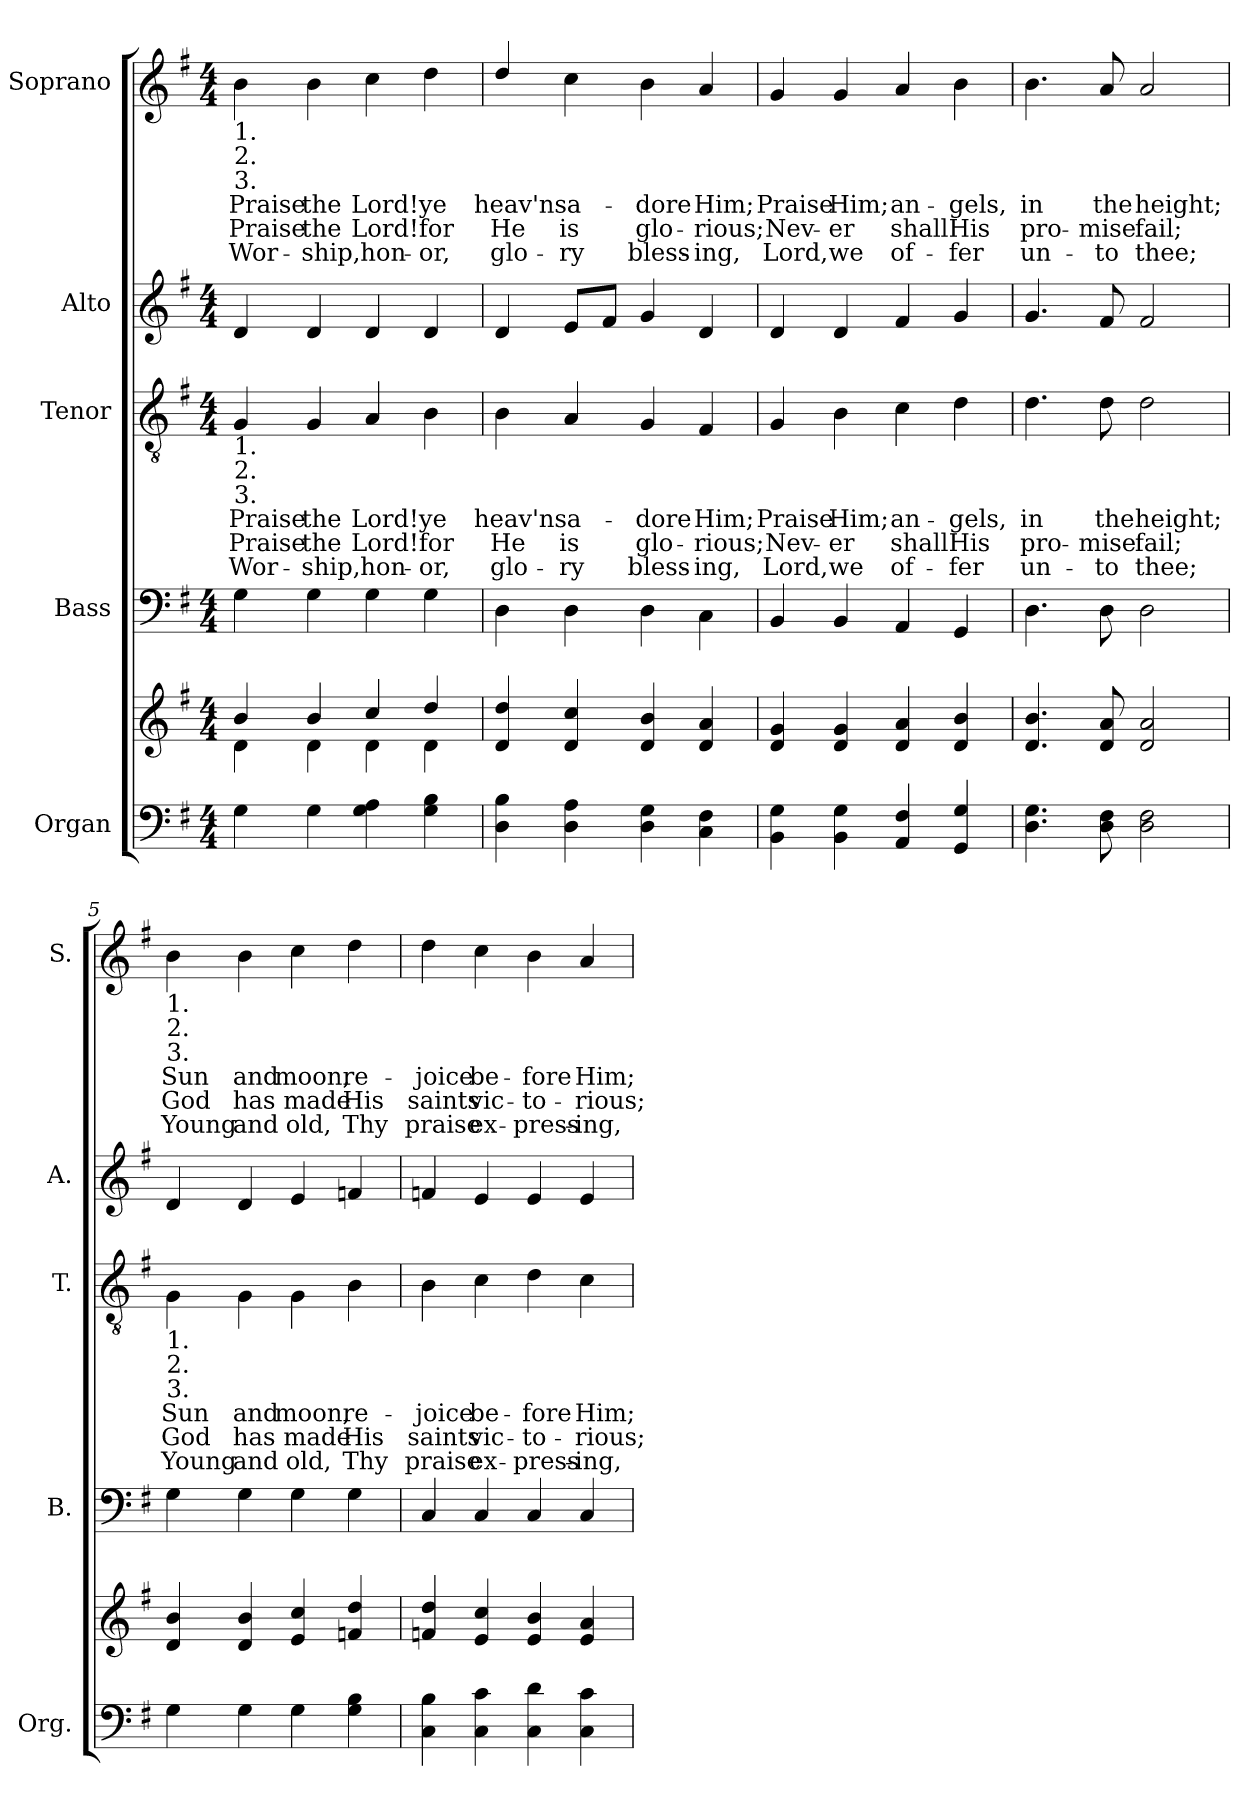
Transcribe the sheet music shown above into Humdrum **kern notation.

**kern	**kern	**kern	**kern	**text	**text	**text	**kern	**kern	**text	**text	**text
*part5	*part5	*part4	*part3	*part3	*part3	*part3	*part2	*part1	*part1	*part1	*part1
*staff6	*staff5	*staff4	*staff3	*staff3	*staff3	*staff3	*staff2	*staff1	*staff1	*staff1	*staff1
*I"Organ	*	*I"Bass	*I"Tenor	*	*	*	*I"Alto	*I"Soprano	*	*	*
*I'Org.	*	*I'B.	*I'T.	*	*	*	*I'A.	*I'S.	*	*	*
*stria5	*stria5	*	*	*	*	*	*	*	*	*	*
*clefF4	*clefG2	*clefF4	*clefGv2	*	*	*	*clefG2	*clefG2	*	*	*
*k[f#]	*k[f#]	*k[f#]	*k[f#]	*	*	*	*k[f#]	*k[f#]	*	*	*
*G:	*G:	*G:	*G:	*	*	*	*G:	*G:	*	*	*
*M4/4	*M4/4	*M4/4	*M4/4	*	*	*	*M4/4	*M4/4	*	*	*
=1	=1	=1	=1	=1	=1	=1	=1	=1	=1	=1	=1
*	*^	*	*	*	*	*	*	*	*	*	*
!	!	!	!	!	!	!	!	!	!LO:TX:b:t=1.	!	!	!
!	!	!	!	!	!	!	!	!	!LO:TX:b:t=2.	!	!	!
!	!	!	!	!	!	!	!	!	!LO:TX:b:t=3.	!	!	!
!	!	!	!	!LO:TX:b:t=1.	!	!	!	!	!	!	!	!
!	!	!	!	!LO:TX:b:t=2.	!	!	!	!	!	!	!	!
!	!	!	!	!LO:TX:b:t=3.	!	!	!	!	!	!	!	!
!	!	!	!	!	!LO:LY:b	!LO:LY:b	!LO:LY:b	!	!	!LO:LY:b	!LO:LY:b	!LO:LY:b
4G	4b	4d	4G\	4G/	Praise	Praise	Wor-	4d/	4b\	Praise	Praise	Wor-
!	!	!	!	!	!LO:LY:b	!LO:LY:b	!LO:LY:b	!	!	!LO:LY:b	!LO:LY:b	!LO:LY:b
4G	4b	4d	4G\	4G/	the	the	-ship,	4d/	4b\	the	the	-ship,
!	!	!	!	!	!LO:LY:b	!LO:LY:b	!LO:LY:b	!	!	!LO:LY:b	!LO:LY:b	!LO:LY:b
4G 4A	4cc	4d	4G\	4A/	Lord!	Lord!	hon-	4d/	4cc\	Lord!	Lord!	hon-
!	!	!	!	!	!LO:LY:b	!LO:LY:b	!LO:LY:b	!	!	!LO:LY:b	!LO:LY:b	!LO:LY:b
4G 4B	4dd	4d	4G\	4B\	ye	for	-or,	4d/	4dd\	ye	for	-or,
=2	=2	=2	=2	=2	=2	=2	=2	=2	=2	=2	=2	=2
!	!	!	!	!	!LO:LY:b	!LO:LY:b	!LO:LY:b	!	!	!LO:LY:b	!LO:LY:b	!LO:LY:b
*	*v	*v	*	*	*	*	*	*	*	*	*	*
4D 4B	4d 4dd	4D\	4B\	heav'ns	He	glo-	4d/	4dd/	heav'ns	He	glo-
!	!	!	!	!LO:LY:b	!LO:LY:b	!LO:LY:b	!	!	!LO:LY:b	!LO:LY:b	!LO:LY:b
4D 4A	4d 4cc	4D\	4A/	a-	is	-ry	8e/L	4cc\	a-	is	-ry
.	.	.	.	.	.	.	8f#/J	.	.	.	.
!	!	!	!	!LO:LY:b	!LO:LY:b	!LO:LY:b	!	!	!LO:LY:b	!LO:LY:b	!LO:LY:b
4D 4G	4d 4b	4D\	4G/	-dore	glo-	bless-	4g/	4b\	-dore	glo-	bless-
!	!	!	!	!LO:LY:b	!LO:LY:b	!LO:LY:b	!	!	!LO:LY:b	!LO:LY:b	!LO:LY:b
4C 4F#	4d 4a	4C\	4F#/	Him;	-rious;	-ing,	4d/	4a/	Him;	-rious;	-ing,
=3	=3	=3	=3	=3	=3	=3	=3	=3	=3	=3	=3
!	!	!	!	!LO:LY:b	!LO:LY:b	!LO:LY:b	!	!	!LO:LY:b	!LO:LY:b	!LO:LY:b
4BB 4G	4d 4g	4BB/	4G/	Praise	Nev-	Lord,	4d/	4g/	Praise	Nev-	Lord,
!	!	!	!	!LO:LY:b	!LO:LY:b	!LO:LY:b	!	!	!LO:LY:b	!LO:LY:b	!LO:LY:b
4BB 4G	4d 4g	4BB/	4B\	Him;	-er	we	4d/	4g/	Him;	-er	we
!	!	!	!	!LO:LY:b	!LO:LY:b	!LO:LY:b	!	!	!LO:LY:b	!LO:LY:b	!LO:LY:b
4AA 4F#	4d 4a	4AA/	4c\	an-	shall	of-	4f#/	4a/	an-	shall	of-
!	!	!	!	!LO:LY:b	!LO:LY:b	!LO:LY:b	!	!	!LO:LY:b	!LO:LY:b	!LO:LY:b
4GG 4G	4d 4b	4GG/	4d\	-gels,	His	-fer	4g/	4b\	-gels,	His	-fer
=4	=4	=4	=4	=4	=4	=4	=4	=4	=4	=4	=4
!	!	!	!	!LO:LY:b	!LO:LY:b	!LO:LY:b	!	!	!LO:LY:b	!LO:LY:b	!LO:LY:b
4.D 4.G	4.d 4.b	4.D\	4.d\	in	pro-	un-	4.g/	4.b\	in	pro-	un-
!	!	!	!	!LO:LY:b	!LO:LY:b	!LO:LY:b	!	!	!LO:LY:b	!LO:LY:b	!LO:LY:b
8D 8F#	8d 8a	8D\	8d\	the	-mise	-to	8f#/	8a/	the	-mise	-to
!	!	!	!	!LO:LY:b	!LO:LY:b	!LO:LY:b	!	!	!LO:LY:b	!LO:LY:b	!LO:LY:b
2D 2F#	2d 2a	2D\	2d\	height;	fail;	thee;	2f#/	2a/	height;	fail;	thee;
!!LO:LB:g=z
=5	=5	=5	=5	=5	=5	=5	=5	=5	=5	=5	=5
!	!	!	!	!	!	!	!	!LO:TX:b:t=1.	!	!	!
!	!	!	!	!	!	!	!	!LO:TX:b:t=2.	!	!	!
!	!	!	!	!	!	!	!	!LO:TX:b:t=3.	!	!	!
!	!	!	!LO:TX:b:t=1.	!	!	!	!	!	!	!	!
!	!	!	!LO:TX:b:t=2.	!	!	!	!	!	!	!	!
!	!	!	!LO:TX:b:t=3.	!	!	!	!	!	!	!	!
!	!	!	!	!LO:LY:b	!LO:LY:b	!LO:LY:b	!	!	!LO:LY:b	!LO:LY:b	!LO:LY:b
4G	4d 4b	4G\	4G\	Sun	God	Young	4d/	4b\	Sun	God	Young
!	!	!	!	!LO:LY:b	!LO:LY:b	!LO:LY:b	!	!	!LO:LY:b	!LO:LY:b	!LO:LY:b
4G	4d 4b	4G\	4G\	and	has	and	4d/	4b\	and	has	and
!	!	!	!	!LO:LY:b	!LO:LY:b	!LO:LY:b	!	!	!LO:LY:b	!LO:LY:b	!LO:LY:b
4G	4e 4cc	4G\	4G\	moon,	made	old,	4e/	4cc\	moon,	made	old,
!	!	!	!	!LO:LY:b	!LO:LY:b	!LO:LY:b	!	!	!LO:LY:b	!LO:LY:b	!LO:LY:b
4G 4B	4fn 4dd	4G\	4B\	re-	His	Thy	4fn/	4dd\	re-	His	Thy
=6	=6	=6	=6	=6	=6	=6	=6	=6	=6	=6	=6
!	!	!	!	!LO:LY:b	!LO:LY:b	!LO:LY:b	!	!	!LO:LY:b	!LO:LY:b	!LO:LY:b
4C 4B	4fn 4dd	4C/	4B\	-joice	saints	praise	4fn/	4dd\	-joice	saints	praise
!	!	!	!	!LO:LY:b	!LO:LY:b	!LO:LY:b	!	!	!LO:LY:b	!LO:LY:b	!LO:LY:b
4C 4c	4e 4cc	4C/	4c\	be-	vic-	ex-	4e/	4cc\	be-	vic-	ex-
!	!	!	!	!LO:LY:b	!LO:LY:b	!LO:LY:b	!	!	!LO:LY:b	!LO:LY:b	!LO:LY:b
4C 4d	4e 4b	4C/	4d\	-fore	-to-	-press-	4e/	4b\	-fore	-to-	-press-
!	!	!	!	!LO:LY:b	!LO:LY:b	!LO:LY:b	!	!	!LO:LY:b	!LO:LY:b	!LO:LY:b
4C 4c	4e 4a	4C/	4c\	Him;	-rious;	-ing,	4e/	4a/	Him;	-rious;	-ing,
=	=	=	=	=	=	=	=	=	=	=	=
*-	*-	*-	*-	*-	*-	*-	*-	*-	*-	*-	*-
